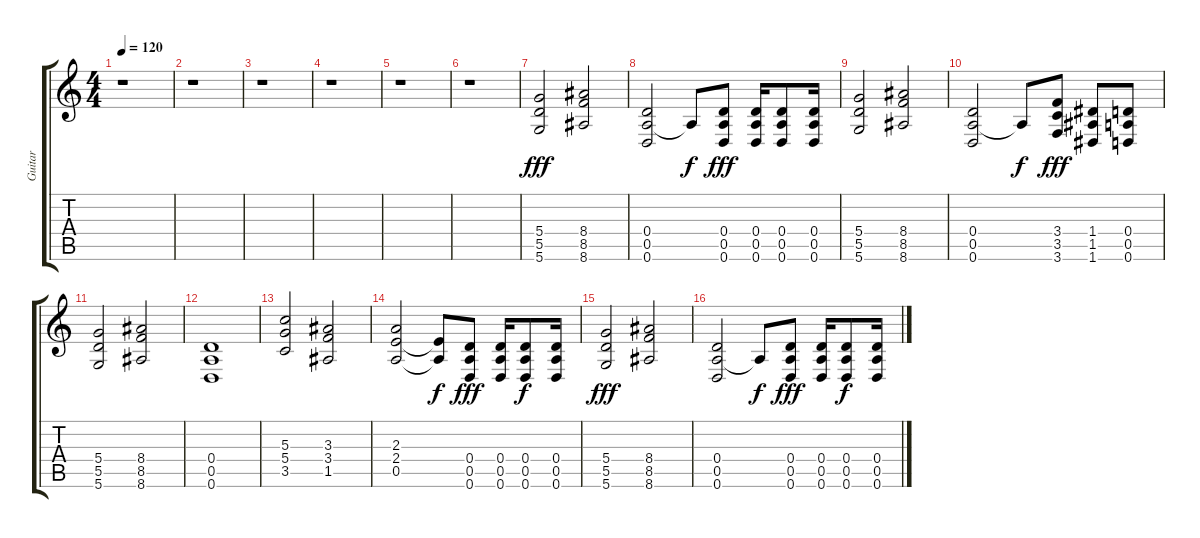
\track ("Guitar" "Guitar") {instrument distortionguitar}
\staff {score tabs}
\tuning (E4 B3 G3 D3 A2 D2) {hide}
\ts (4 4)
\tempo 120
\clef g2
\ks c
r.1{dy fff} |
r.1 |
r.1 |
r.1 |
r.1 |
r.1 |
(5.4 5.5 5.6).2 (8.4 8.5 8.6).2 |
(0.4 0.5 0.6).2 0.5{t}.8{dy f} (0.4 0.5 0.6).8{dy fff} (0.4 0.5 0.6).16 (0.4 0.5 0.6).8 (0.4 0.5 0.6).16 |
(5.4 5.5 5.6).2 (8.4 8.5 8.6).2 |
(0.4 0.5 0.6).2 0.5{t}.8{dy f} (3.4 3.5 3.6).8{dy fff} (1.4 1.5 1.6).8 (0.4 0.5 0.6).8 |
(5.4 5.5 5.6).2 (8.4 8.5 8.6).2 |
(0.4 0.5 0.6).1 |
(5.3 5.4 3.5).2 (3.3 3.4 1.5).2 |
(2.3 2.4 0.5).2 (2.4{t} 0.5{t}).8{dy f} (0.4 0.5 0.6).8{dy fff} (0.4 0.5 0.6).16 (0.4 0.5 0.6).8{dy f} (0.4 0.5 0.6).16 |
(5.4 5.5 5.6).2{dy fff} (8.4 8.5 8.6).2 |
(0.4 0.5 0.6).2 0.5{t}.8{dy f} (0.4 0.5 0.6).8{dy fff} (0.4 0.5 0.6).16 (0.4 0.5 0.6).8{dy f} (0.4 0.5 0.6).16
